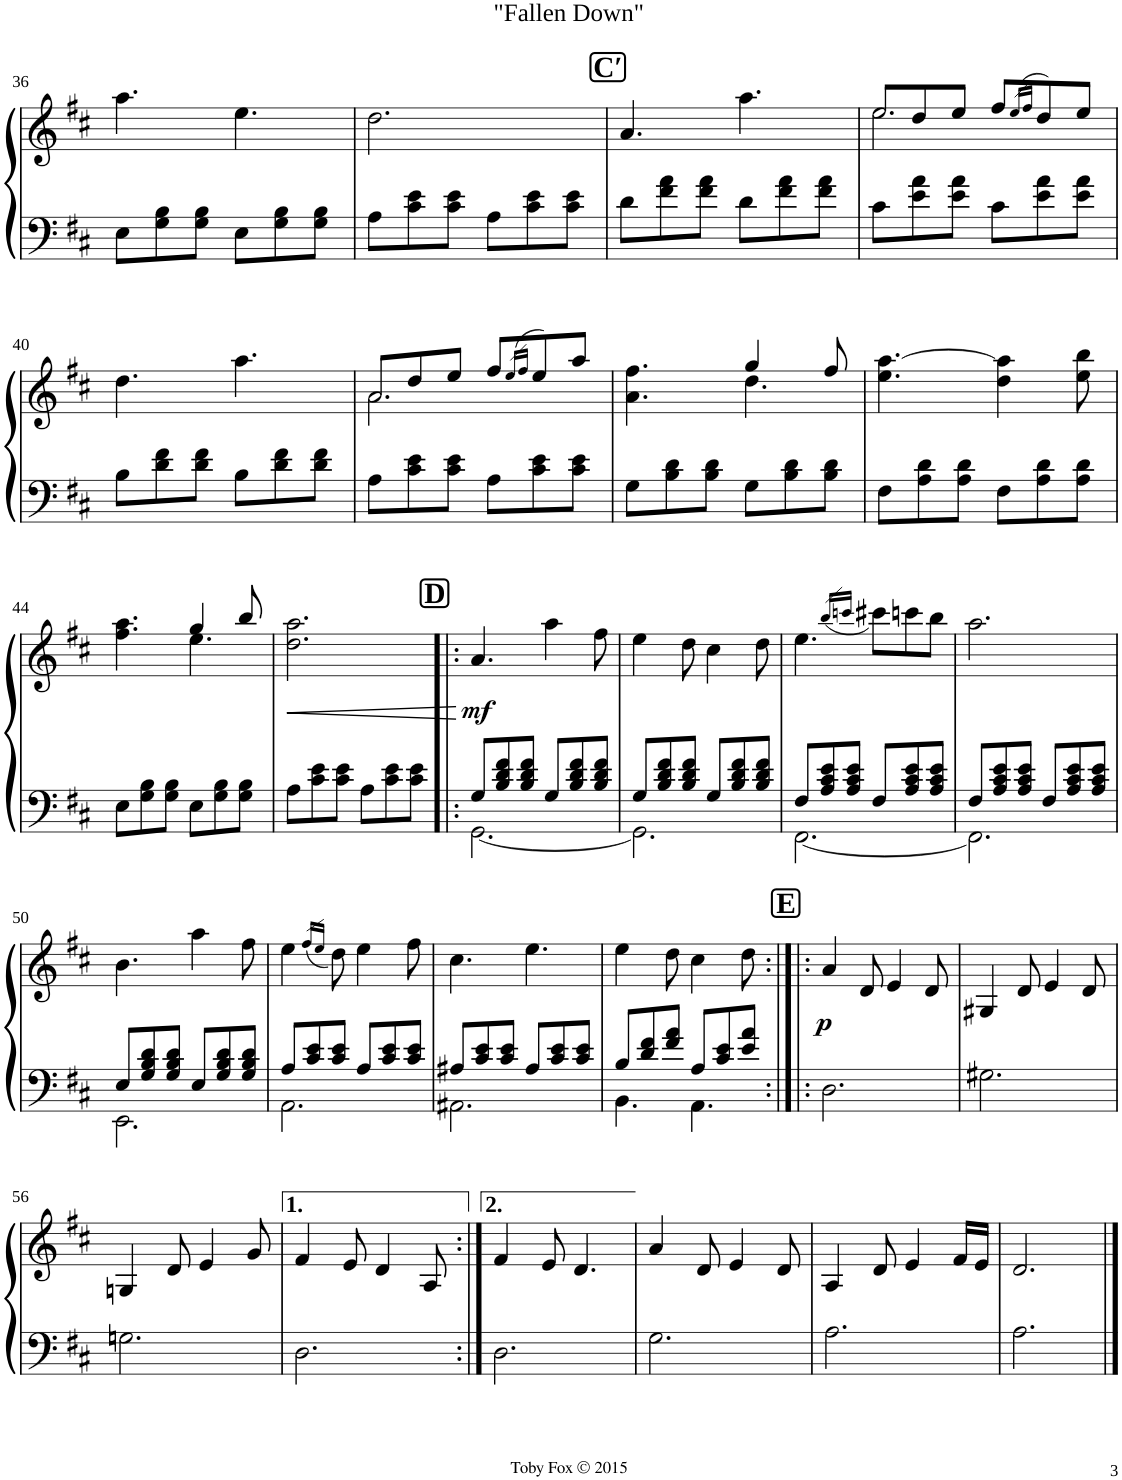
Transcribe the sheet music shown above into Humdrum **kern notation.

**kern	**kern	**dynam
*part1	*part1	*part1
*staff2	*staff1	*staff1/2
*I"Piano	*	*
*I'Pno	*	*
!!LO:PB:g=z
*clefF4	*clefG2	*
*k[f#c#]	*k[f#c#]	*
*M6/8	*M6/8	*
=36	=36	=36
8E\L	4.aa\	.
8G\' 8B\'	.	.
8G\' 8B\'J	.	.
8E\L	4.ee\	.
8G\' 8B\'	.	.
8G\' 8B\'J	.	.
=37	=37	=37
8A\L	2.dd\	.
8c#\' 8e\'	.	.
8c#\' 8e\'J	.	.
8A\L	.	.
8c#\' 8e\'	.	.
8c#\' 8e\'J	.	.
!!LO:REH:place=s1:a:B:cj:fs=14:t=C′
=38	=38	=38
8d\L	4.a/	.
8f#\' 8a\'	.	.
8f#\' 8a\'J	.	.
8d\L	4.aa\	.
8f#\' 8a\'	.	.
8f#\' 8a\'J	.	.
=39	=39	=39
*	*^	*
8c#\L	8ee/L	2.ee\	.
8e\' 8a\'	8dd/	.	.
8e\' 8a\'J	8ee/J	.	.
8c#\L	8ff#/L	.	.
.	(16qee/LL	.	.
.	16qff#/JJ	.	.
8e\' 8a\'	8dd/)	.	.
8e\' 8a\'J	8ee/J	.	.
*	*v	*v	*
!!LO:LB:g=z
=40	=40	=40
8B\L	4.dd\	.
8d\' 8f#\'	.	.
8d\' 8f#\'J	.	.
8B\L	4.aa\	.
8d\' 8f#\'	.	.
8d\' 8f#\'J	.	.
=41	=41	=41
*	*^	*
8A\L	8a/L	2.a\	.
8c#\' 8e\'	8dd/	.	.
8c#\' 8e\'J	8ee/J	.	.
8A\L	8ff#/L	.	.
.	(16qee/LL	.	.
.	16qff#/JJ	.	.
8c#\' 8e\'	8ee/)	.	.
8c#\' 8e\'J	8aa/J	.	.
=42	=42	=42	=42
8G\L	4.a\ 4.ff#\	4.ryy	.
8B\' 8d\'	.	.	.
8B\' 8d\'J	.	.	.
8G\L	4gg/	4.dd\	.
8B\' 8d\'	.	.	.
8B\' 8d\'J	8ff#/	.	.
*	*v	*v	*
=43	=43	=43
8F#\L	4.ee\ [4.aa\	.
8A\' 8d\'	.	.
8A\' 8d\'J	.	.
8F#\L	4dd\ 4aa\]	.
8A\' 8d\'	.	.
8A\' 8d\'J	8ee\ 8bb\	.
!!LO:LB:g=z
=44	=44	=44
*	*^	*
8E\L	4.ff#\ 4.aa\	4.ryy	.
8G\' 8B\'	.	.	.
8G\' 8B\'J	.	.	.
8E\L	4gg/	4.ee\	.
8G\' 8B\'	.	.	.
8G\' 8B\'J	8bb/	.	.
*	*v	*v	*
=45	=45	=45
!	!	!LO:HP:b
8A\L	2.dd\ 2.aa\	<
8c#\' 8e\'	.	.
8c#\' 8e\'J	.	.
8A\L	.	.
8c#\' 8e\'	.	.
8c#\' 8e\'J	.	.
.	.	[
!!LO:REH:place=s1:a:B:cj:fs=14:t=D
=46!|:	=46!|:	=46!|:
*^	*	*
!	!	!	!LO:DY:b
8G/L	[2.GG\	4.a/	mf
8B/' 8d/' 8f#/'	.	.	.
8B/' 8d/' 8f#/'J	.	.	.
8G/L	.	4aa\	.
8B/' 8d/' 8f#/'	.	.	.
8B/' 8d/' 8f#/'J	.	8ff#\	.
=47	=47	=47	=47
8G/L	2.GG\]	4ee\	.
8B/' 8d/' 8f#/'	.	.	.
8B/' 8d/' 8f#/'J	.	8dd\	.
8G/L	.	4cc#\	.
8B/' 8d/' 8f#/'	.	.	.
8B/' 8d/' 8f#/'J	.	8dd\	.
=48	=48	=48	=48
8F#/L	[2.FF#\	4.ee\	.
8A/' 8c#/' 8e/'	.	.	.
8A/' 8c#/' 8e/'J	.	.	.
.	.	(16qbb/LL	.
.	.	16qcccn/JJ	.
8F#/L	.	8ccc#X\L)	.
8A/' 8c#/' 8e/'	.	8cccn\	.
8A/' 8c#/' 8e/'J	.	8bb\J	.
=49	=49	=49	=49
8F#/L	2.FF#\]	2.aa\	.
8A/' 8c#/' 8e/'	.	.	.
8A/' 8c#/' 8e/'J	.	.	.
8F#/L	.	.	.
8A/' 8c#/' 8e/'	.	.	.
8A/' 8c#/' 8e/'J	.	.	.
!!LO:LB:g=z
=50	=50	=50	=50
8E/L	2.EE\	4.b\	.
8G/' 8B/' 8d/'	.	.	.
8G/' 8B/' 8d/'J	.	.	.
8E/L	.	4aa\	.
8G/' 8B/' 8d/'	.	.	.
8G/' 8B/' 8d/'J	.	8ff#\	.
=51	=51	=51	=51
8A/L	2.AA\	4ee\	.
8c#/' 8e/'	.	.	.
.	.	(16qff#/LL	.
.	.	16qee/JJ	.
8c#/' 8e/'J	.	8dd\)	.
8A/L	.	4ee\	.
8c#/' 8e/'	.	.	.
8c#/' 8e/'J	.	8ff#\	.
=52	=52	=52	=52
8A#X/L	2.AA#X\	4.cc#\	.
8c#/' 8e/'	.	.	.
8c#/' 8e/'J	.	.	.
8A#/L	.	4.ee\	.
8c#/' 8e/'	.	.	.
8c#/' 8e/'J	.	.	.
=53	=53	=53	=53
8B/L	4.BB\	4ee\	.
8d/' 8f#/'	.	.	.
8f#/' 8a/'J	.	8dd\	.
8A/L	4.AA\	4cc#\	.
8c#/' 8e/'	.	.	.
8e/' 8a/'J	.	8dd\	.
*v	*v	*	*
!!LO:REH:place=s1:a:B:cj:fs=14:t=E
=54:|!|:	=54:|!|:	=54:|!|:
!	!	!LO:DY:b
2.D\	4a/	p
.	8d/	.
.	4e/	.
.	8d/	.
=55	=55	=55
2.G#X\	4G#X/	.
.	8d/	.
.	4e/	.
.	8d/	.
!!LO:LB:g=z
=56	=56	=56
2.Gn\	4Gn/	.
.	8d/	.
.	4e/	.
.	8g/	.
=57	=57	=57
2.D\	4f#/	.
.	8e/	.
.	4d/	.
.	8A/	.
=58:|!	=58:|!	=58:|!
2.D\	4f#/	.
.	8e/	.
.	4.d/	.
=59	=59	=59
2.G\	4a/	.
.	8d/	.
.	4e/	.
.	8d/	.
=60	=60	=60
2.A\	4A/	.
.	8d/	.
.	4e/	.
.	16f#/LL	.
.	16e/JJ	.
=61	=61	=61
2.A\	2.d/	.
==	==	==
*-	*-	*-
